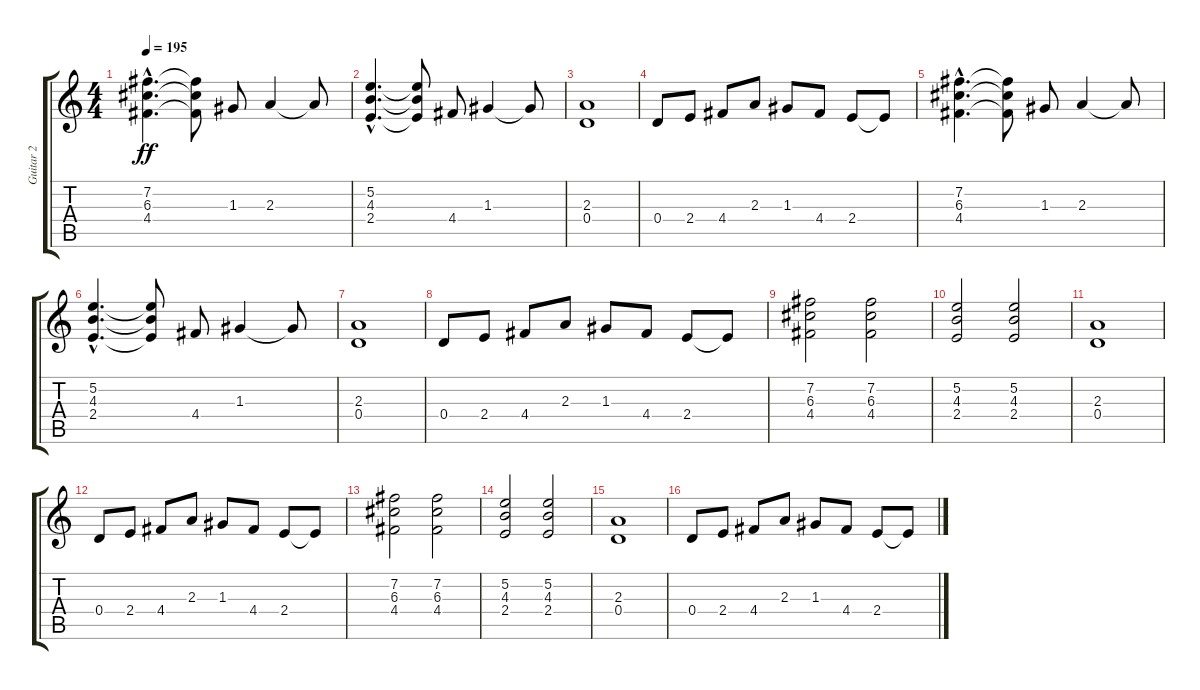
\track ("Guitar 2" "Guitar 2") {instrument overdrivenguitar}
\staff {score tabs}
\tuning (E4 B3 G3 D3 A2 E2) {hide}
\ts (4 4)
\tempo 195
\clef g2
\ks c
(7.2{hac} 6.3{hac} 4.4{hac}).4{d dy ff} (7.2{t} 6.3{t} 4.4{t}).8 1.3.8 2.3.4 2.3{t}.8 |
(5.2{hac} 4.3{hac} 2.4{hac}).4{d} (5.2{t} 4.3{t} 2.4{t}).8 4.4.8 1.3.4 1.3{t}.8 |
(2.3 0.4).1 |
0.4.8 2.4.8 4.4.8 2.3.8 1.3.8 4.4.8 2.4.8 2.4{t}.8 |
(7.2{hac} 6.3{hac} 4.4{hac}).4{d} (7.2{t} 6.3{t} 4.4{t}).8 1.3.8 2.3.4 2.3{t}.8 |
(5.2{hac} 4.3{hac} 2.4{hac}).4{d} (5.2{t} 4.3{t} 2.4{t}).8 4.4.8 1.3.4 1.3{t}.8 |
(2.3 0.4).1 |
0.4.8 2.4.8 4.4.8 2.3.8 1.3.8 4.4.8 2.4.8 2.4{t}.8 |
(7.2 6.3 4.4).2 (7.2 6.3 4.4).2 |
(5.2 4.3 2.4).2 (5.2 4.3 2.4).2 |
(2.3 0.4).1 |
0.4.8 2.4.8 4.4.8 2.3.8 1.3.8 4.4.8 2.4.8 2.4{t}.8 |
(7.2 6.3 4.4).2 (7.2 6.3 4.4).2 |
(5.2 4.3 2.4).2 (5.2 4.3 2.4).2 |
(2.3 0.4).1 |
0.4.8 2.4.8 4.4.8 2.3.8 1.3.8 4.4.8 2.4.8 2.4{t}.8
